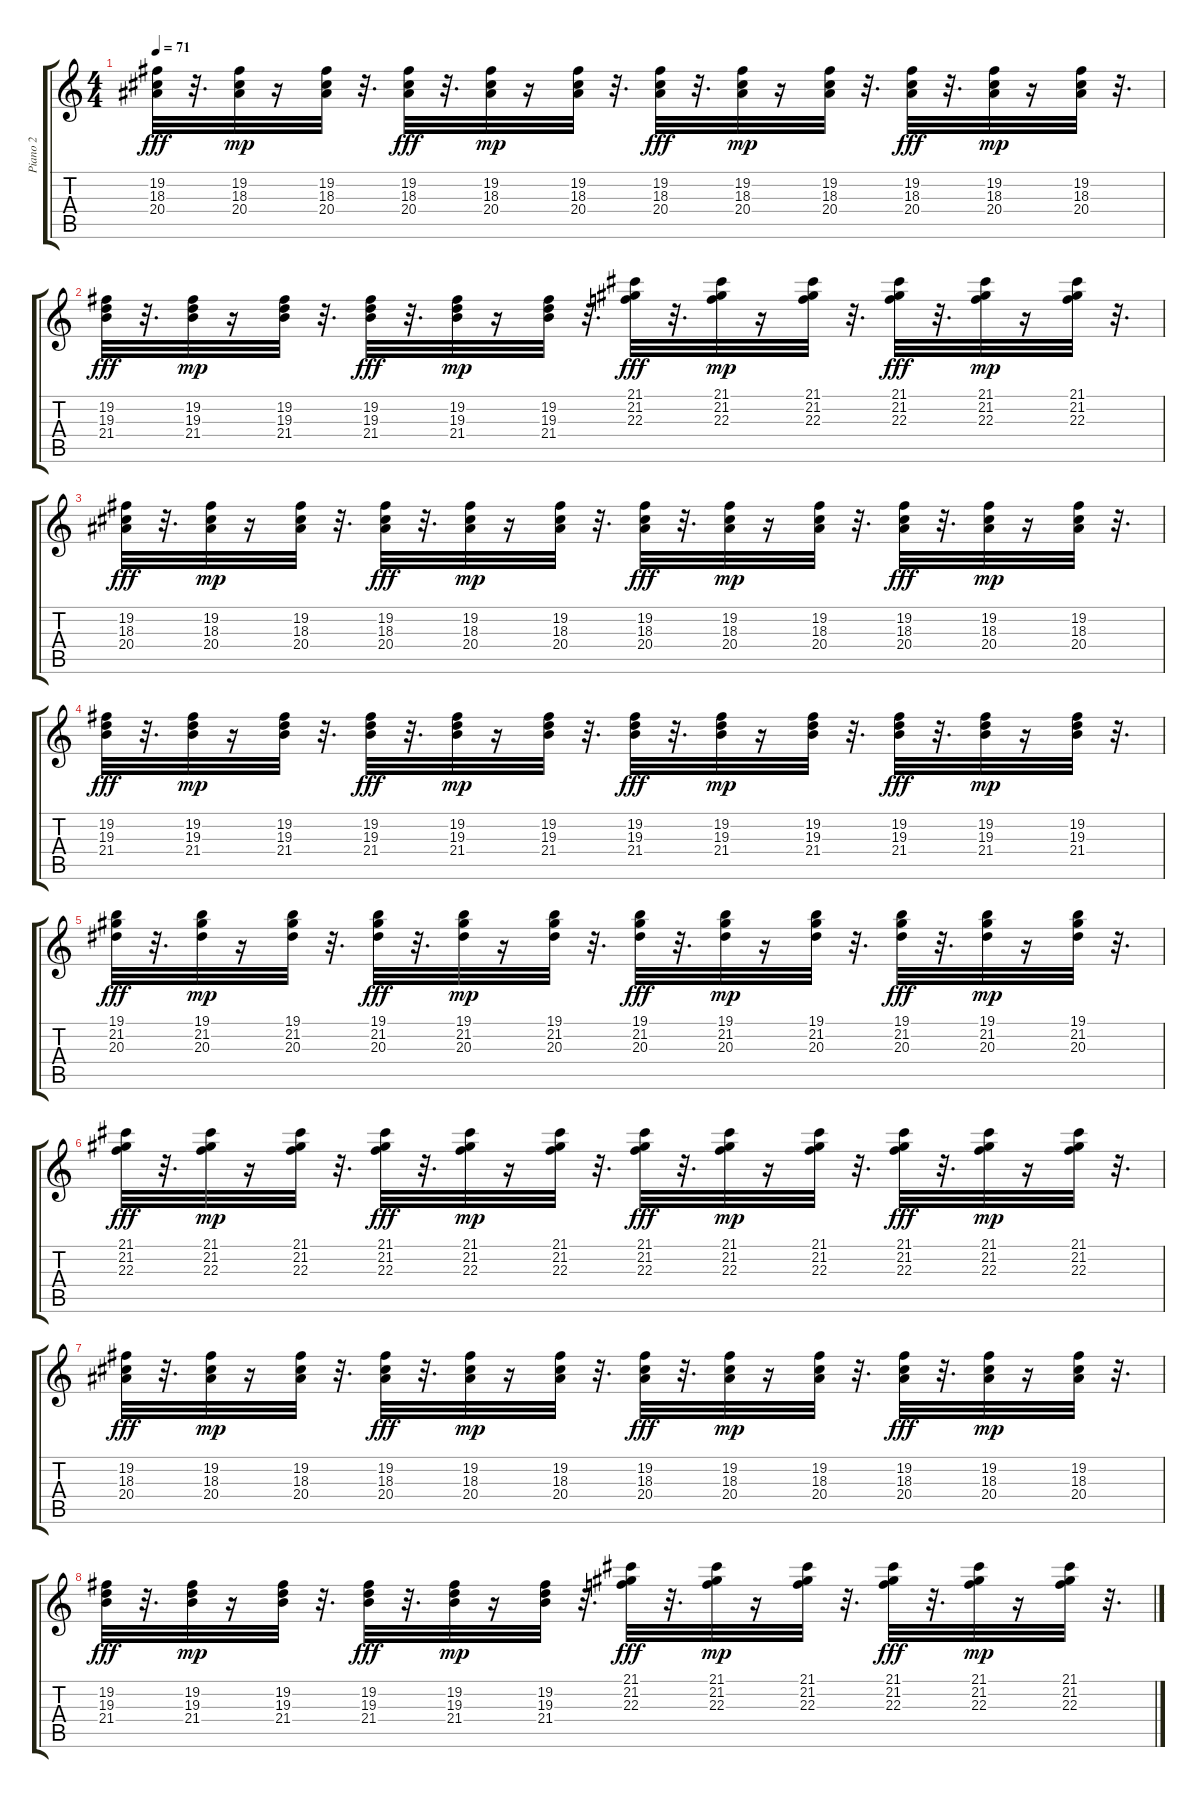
\track ("Piano 2             " "Piano 2   ") {instrument brightacousticpiano}
\staff {score tabs}
\tuning (E4 B3 G3 D3 A2 E2) {hide}
\ts (4 4)
\tempo 71
\clef g2
\ks c
(19.2 18.3 20.4).32{dy fff} r.32{d} (19.2 18.3 20.4).32{dy mp} r.16 (19.2 18.3 20.4).32 r.32{d} (19.2 18.3 20.4).32{dy fff} r.32{d} (19.2 18.3 20.4).32{dy mp} r.16 (19.2 18.3 20.4).32 r.32{d} (19.2 18.3 20.4).32{dy fff} r.32{d} (19.2 18.3 20.4).32{dy mp} r.16 (19.2 18.3 20.4).32 r.32{d} (19.2 18.3 20.4).32{dy fff} r.32{d} (19.2 18.3 20.4).32{dy mp} r.16 (19.2 18.3 20.4).32 r.32{d} |
(19.2 19.3 21.4).32{dy fff} r.32{d} (19.2 19.3 21.4).32{dy mp} r.16 (19.2 19.3 21.4).32 r.32{d} (19.2 19.3 21.4).32{dy fff} r.32{d} (19.2 19.3 21.4).32{dy mp} r.16 (19.2 19.3 21.4).32 r.32{d} (21.1 21.2 22.3).32{dy fff} r.32{d} (21.1 21.2 22.3).32{dy mp} r.16 (21.1 21.2 22.3).32 r.32{d} (21.1 21.2 22.3).32{dy fff} r.32{d} (21.1 21.2 22.3).32{dy mp} r.16 (21.1 21.2 22.3).32 r.32{d} |
(19.2 18.3 20.4).32{dy fff} r.32{d} (19.2 18.3 20.4).32{dy mp} r.16 (19.2 18.3 20.4).32 r.32{d} (19.2 18.3 20.4).32{dy fff} r.32{d} (19.2 18.3 20.4).32{dy mp} r.16 (19.2 18.3 20.4).32 r.32{d} (19.2 18.3 20.4).32{dy fff} r.32{d} (19.2 18.3 20.4).32{dy mp} r.16 (19.2 18.3 20.4).32 r.32{d} (19.2 18.3 20.4).32{dy fff} r.32{d} (19.2 18.3 20.4).32{dy mp} r.16 (19.2 18.3 20.4).32 r.32{d} |
(19.2 19.3 21.4).32{dy fff} r.32{d} (19.2 19.3 21.4).32{dy mp} r.16 (19.2 19.3 21.4).32 r.32{d} (19.2 19.3 21.4).32{dy fff} r.32{d} (19.2 19.3 21.4).32{dy mp} r.16 (19.2 19.3 21.4).32 r.32{d} (19.2 19.3 21.4).32{dy fff} r.32{d} (19.2 19.3 21.4).32{dy mp} r.16 (19.2 19.3 21.4).32 r.32{d} (19.2 19.3 21.4).32{dy fff} r.32{d} (19.2 19.3 21.4).32{dy mp} r.16 (19.2 19.3 21.4).32 r.32{d} |
(19.1 21.2 20.3).32{dy fff} r.32{d} (19.1 21.2 20.3).32{dy mp} r.16 (19.1 21.2 20.3).32 r.32{d} (19.1 21.2 20.3).32{dy fff} r.32{d} (19.1 21.2 20.3).32{dy mp} r.16 (19.1 21.2 20.3).32 r.32{d} (19.1 21.2 20.3).32{dy fff} r.32{d} (19.1 21.2 20.3).32{dy mp} r.16 (19.1 21.2 20.3).32 r.32{d} (19.1 21.2 20.3).32{dy fff} r.32{d} (19.1 21.2 20.3).32{dy mp} r.16 (19.1 21.2 20.3).32 r.32{d} |
(21.1 21.2 22.3).32{dy fff} r.32{d} (21.1 21.2 22.3).32{dy mp} r.16 (21.1 21.2 22.3).32 r.32{d} (21.1 21.2 22.3).32{dy fff} r.32{d} (21.1 21.2 22.3).32{dy mp} r.16 (21.1 21.2 22.3).32 r.32{d} (21.1 21.2 22.3).32{dy fff} r.32{d} (21.1 21.2 22.3).32{dy mp} r.16 (21.1 21.2 22.3).32 r.32{d} (21.1 21.2 22.3).32{dy fff} r.32{d} (21.1 21.2 22.3).32{dy mp} r.16 (21.1 21.2 22.3).32 r.32{d} |
(19.2 18.3 20.4).32{dy fff} r.32{d} (19.2 18.3 20.4).32{dy mp} r.16 (19.2 18.3 20.4).32 r.32{d} (19.2 18.3 20.4).32{dy fff} r.32{d} (19.2 18.3 20.4).32{dy mp} r.16 (19.2 18.3 20.4).32 r.32{d} (19.2 18.3 20.4).32{dy fff} r.32{d} (19.2 18.3 20.4).32{dy mp} r.16 (19.2 18.3 20.4).32 r.32{d} (19.2 18.3 20.4).32{dy fff} r.32{d} (19.2 18.3 20.4).32{dy mp} r.16 (19.2 18.3 20.4).32 r.32{d} |
(19.2 19.3 21.4).32{dy fff} r.32{d} (19.2 19.3 21.4).32{dy mp} r.16 (19.2 19.3 21.4).32 r.32{d} (19.2 19.3 21.4).32{dy fff} r.32{d} (19.2 19.3 21.4).32{dy mp} r.16 (19.2 19.3 21.4).32 r.32{d} (21.1 21.2 22.3).32{dy fff} r.32{d} (21.1 21.2 22.3).32{dy mp} r.16 (21.1 21.2 22.3).32 r.32{d} (21.1 21.2 22.3).32{dy fff} r.32{d} (21.1 21.2 22.3).32{dy mp} r.16 (21.1 21.2 22.3).32 r.32{d}
